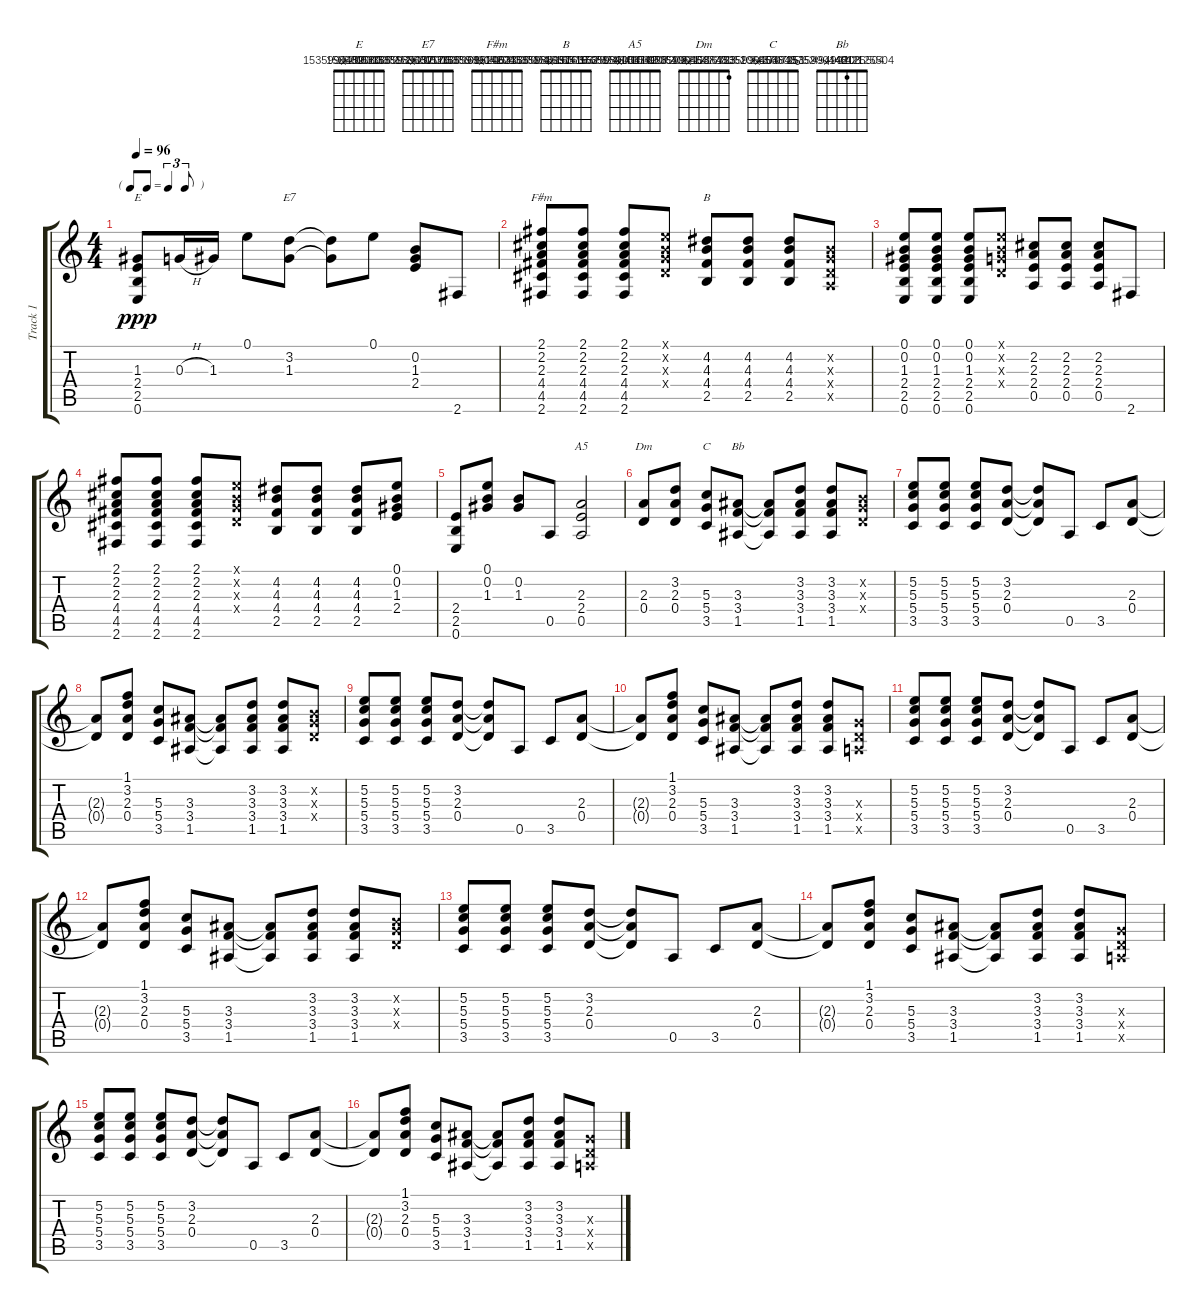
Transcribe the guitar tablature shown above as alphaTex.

\track ("Track 1" "Track 1") {instrument acousticguitarsteel}
\staff {score tabs}
\tuning (E4 B3 G3 D3 A2 E2) {hide}
\chord ("E" 152027212 152003336 152003336 153600080 x 1535990489)
\chord ("E7" 152027108 152003336 152003336 153600176 x 1535989037)
\chord ("F#m" 152027004 152003336 152003336 69914624 x 1535989041)
\chord ("B" 151637824 151637688 151637552 151637416 x 1535988997)
\chord ("A5" 154107200 154107064 154106928 154106792 x 1535989001)
\chord ("Dm" 1 153848352 221216723 106654720 x 1535990408)
\chord ("C" 0 153848752 243707251 106656600 x 1535990404)
\chord ("Bb" 142125504 142125504 1 49499208 x 1535990448)
\ts (4 4)
\tf triplet8th
\tempo 96
\clef g2
\ks aminor
(1.3 2.4 2.5 0.6).8{ch "E" dy ppp} 0.3{h}.16 1.3.16 0.1.8 (3.2 1.3).8{ch "E7"} (3.2{t} 1.3{t}).8 0.1.8 (0.2 1.3 2.4).8 2.6.8 |
(2.1 2.2 2.3 4.4 4.5 2.6).8{ch "F#m"} (2.1 2.2 2.3 4.4 4.5 2.6).8 (2.1 2.2 2.3 4.4 4.5 2.6).8 (0.1{x} 0.2{x} 0.3{x} 0.4{x}).8 (4.2 4.3 4.4 2.5).8{ch "B"} (4.2 4.3 4.4 2.5).8 (4.2 4.3 4.4 2.5).8 (0.2{x} 0.3{x} 0.4{x} 0.5{x}).8 |
(0.1 0.2 1.3 2.4 2.5 0.6).8 (0.1 0.2 1.3 2.4 2.5 0.6).8 (0.1 0.2 1.3 2.4 2.5 0.6).8 (0.1{x} 0.2{x} 0.3{x} 0.4{x}).8 (2.2 2.3 2.4 0.5).8 (2.2 2.3 2.4 0.5).8 (2.2 2.3 2.4 0.5).8 2.6.8 |
(2.1 2.2 2.3 4.4 4.5 2.6).8 (2.1 2.2 2.3 4.4 4.5 2.6).8 (2.1 2.2 2.3 4.4 4.5 2.6).8 (0.1{x} 0.2{x} 0.3{x} 0.4{x}).8 (4.2 4.3 4.4 2.5).8 (4.2 4.3 4.4 2.5).8 (4.2 4.3 4.4 2.5).8 (0.1 0.2 1.3 2.4).8 |
(2.4 2.5 0.6).8 (0.1 0.2 1.3).8 (0.2 1.3).8 0.5.8 (2.3 2.4 0.5).2{ch "A5"} |
(2.3 0.4).8{ch "Dm"} (3.2 2.3 0.4).8 (5.3 5.4 3.5).8{ch "C"} (3.3 3.4 1.5).8{ch "Bb"} (3.3{t} 3.4{t} 1.5{t}).8 (3.2 3.3 3.4 1.5).8 (3.2 3.3 3.4 1.5).8 (0.2{x} 0.3{x} 0.4{x}).8 |
(5.2 5.3 5.4 3.5).8 (5.2 5.3 5.4 3.5).8 (5.2 5.3 5.4 3.5).8 (3.2 2.3 0.4).8 (3.2{t} 2.3{t} 0.4{t}).8 0.5.8 3.5.8 (2.3 0.4).8 |
(2.3{t} 0.4{t}).8 (1.1 3.2 2.3 0.4).8 (5.3 5.4 3.5).8 (3.3 3.4 1.5).8 (3.3{t} 3.4{t} 1.5{t}).8 (3.2 3.3 3.4 1.5).8 (3.2 3.3 3.4 1.5).8 (0.2{x} 0.3{x} 0.4{x}).8 |
(5.2 5.3 5.4 3.5).8 (5.2 5.3 5.4 3.5).8 (5.2 5.3 5.4 3.5).8 (3.2 2.3 0.4).8 (3.2{t} 2.3{t} 0.4{t}).8 0.5.8 3.5.8 (2.3 0.4).8 |
(2.3{t} 0.4{t}).8 (1.1 3.2 2.3 0.4).8 (5.3 5.4 3.5).8 (3.3 3.4 1.5).8 (3.3{t} 3.4{t} 1.5{t}).8 (3.2 3.3 3.4 1.5).8 (3.2 3.3 3.4 1.5).8 (0.3{x} 0.4{x} 0.5{x}).8 |
(5.2 5.3 5.4 3.5).8 (5.2 5.3 5.4 3.5).8 (5.2 5.3 5.4 3.5).8 (3.2 2.3 0.4).8 (3.2{t} 2.3{t} 0.4{t}).8 0.5.8 3.5.8 (2.3 0.4).8 |
(2.3{t} 0.4{t}).8 (1.1 3.2 2.3 0.4).8 (5.3 5.4 3.5).8 (3.3 3.4 1.5).8 (3.3{t} 3.4{t} 1.5{t}).8 (3.2 3.3 3.4 1.5).8 (3.2 3.3 3.4 1.5).8 (0.2{x} 0.3{x} 0.4{x}).8 |
(5.2 5.3 5.4 3.5).8 (5.2 5.3 5.4 3.5).8 (5.2 5.3 5.4 3.5).8 (3.2 2.3 0.4).8 (3.2{t} 2.3{t} 0.4{t}).8 0.5.8 3.5.8 (2.3 0.4).8 |
(2.3{t} 0.4{t}).8 (1.1 3.2 2.3 0.4).8 (5.3 5.4 3.5).8 (3.3 3.4 1.5).8 (3.3{t} 3.4{t} 1.5{t}).8 (3.2 3.3 3.4 1.5).8 (3.2 3.3 3.4 1.5).8 (0.3{x} 0.4{x} 0.5{x}).8 |
(5.2 5.3 5.4 3.5).8 (5.2 5.3 5.4 3.5).8 (5.2 5.3 5.4 3.5).8 (3.2 2.3 0.4).8 (3.2{t} 2.3{t} 0.4{t}).8 0.5.8 3.5.8 (2.3 0.4).8 |
(2.3{t} 0.4{t}).8 (1.1 3.2 2.3 0.4).8 (5.3 5.4 3.5).8 (3.3 3.4 1.5).8 (3.3{t} 3.4{t} 1.5{t}).8 (3.2 3.3 3.4 1.5).8 (3.2 3.3 3.4 1.5).8 (0.3{x} 0.4{x} 0.5{x}).8
